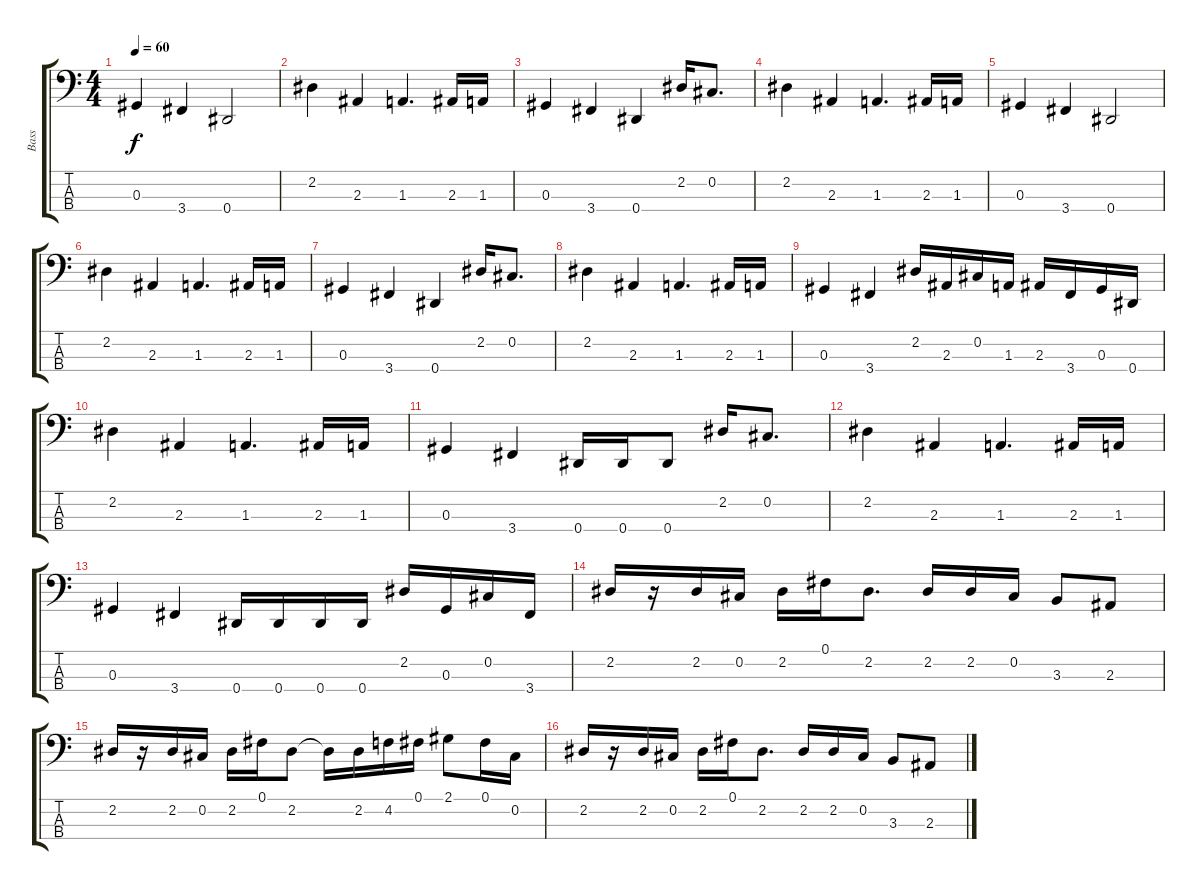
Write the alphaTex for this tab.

\track ("Bass" "Bass") {instrument electricbasspick}
\staff {score tabs}
\tuning (Gb2 Db2 Ab1 Eb1) {hide}
\ts (4 4)
\tempo 60
\clef f4
\ks c
0.3.4{dy f} 3.4.4 0.4.2 |
2.2.4 2.3.4 1.3.4{d} 2.3.16 1.3.16 |
0.3.4 3.4.4 0.4.4 2.2.16 0.2.8{d} |
2.2.4 2.3.4 1.3.4{d} 2.3.16 1.3.16 |
0.3.4 3.4.4 0.4.2 |
2.2.4 2.3.4 1.3.4{d} 2.3.16 1.3.16 |
0.3.4 3.4.4 0.4.4 2.2.16 0.2.8{d} |
2.2.4 2.3.4 1.3.4{d} 2.3.16 1.3.16 |
0.3.4 3.4.4 2.2.16 2.3.16 0.2.16 1.3.16 2.3.16 3.4.16 0.3.16 0.4.16 |
2.2.4 2.3.4 1.3.4{d} 2.3.16 1.3.16 |
0.3.4 3.4.4 0.4.16 0.4.16 0.4.8 2.2.16 0.2.8{d} |
2.2.4 2.3.4 1.3.4{d} 2.3.16 1.3.16 |
0.3.4 3.4.4 0.4.16 0.4.16 0.4.16 0.4.16 2.2.16 0.3.16 0.2.16 3.4.16 |
2.2.16 r.16 2.2.16 0.2.16 2.2.16 0.1.16 2.2.8{d} 2.2.16 2.2.16 0.2.16 3.3.8 2.3.8 |
2.2.16 r.16 2.2.16 0.2.16 2.2.16 0.1.16 2.2.8 2.2{t}.16 2.2.16 4.2.16 0.1.16 2.1.8 0.1.16 0.2.16 |
2.2.16 r.16 2.2.16 0.2.16 2.2.16 0.1.16 2.2.8{d} 2.2.16 2.2.16 0.2.16 3.3.8 2.3.8
